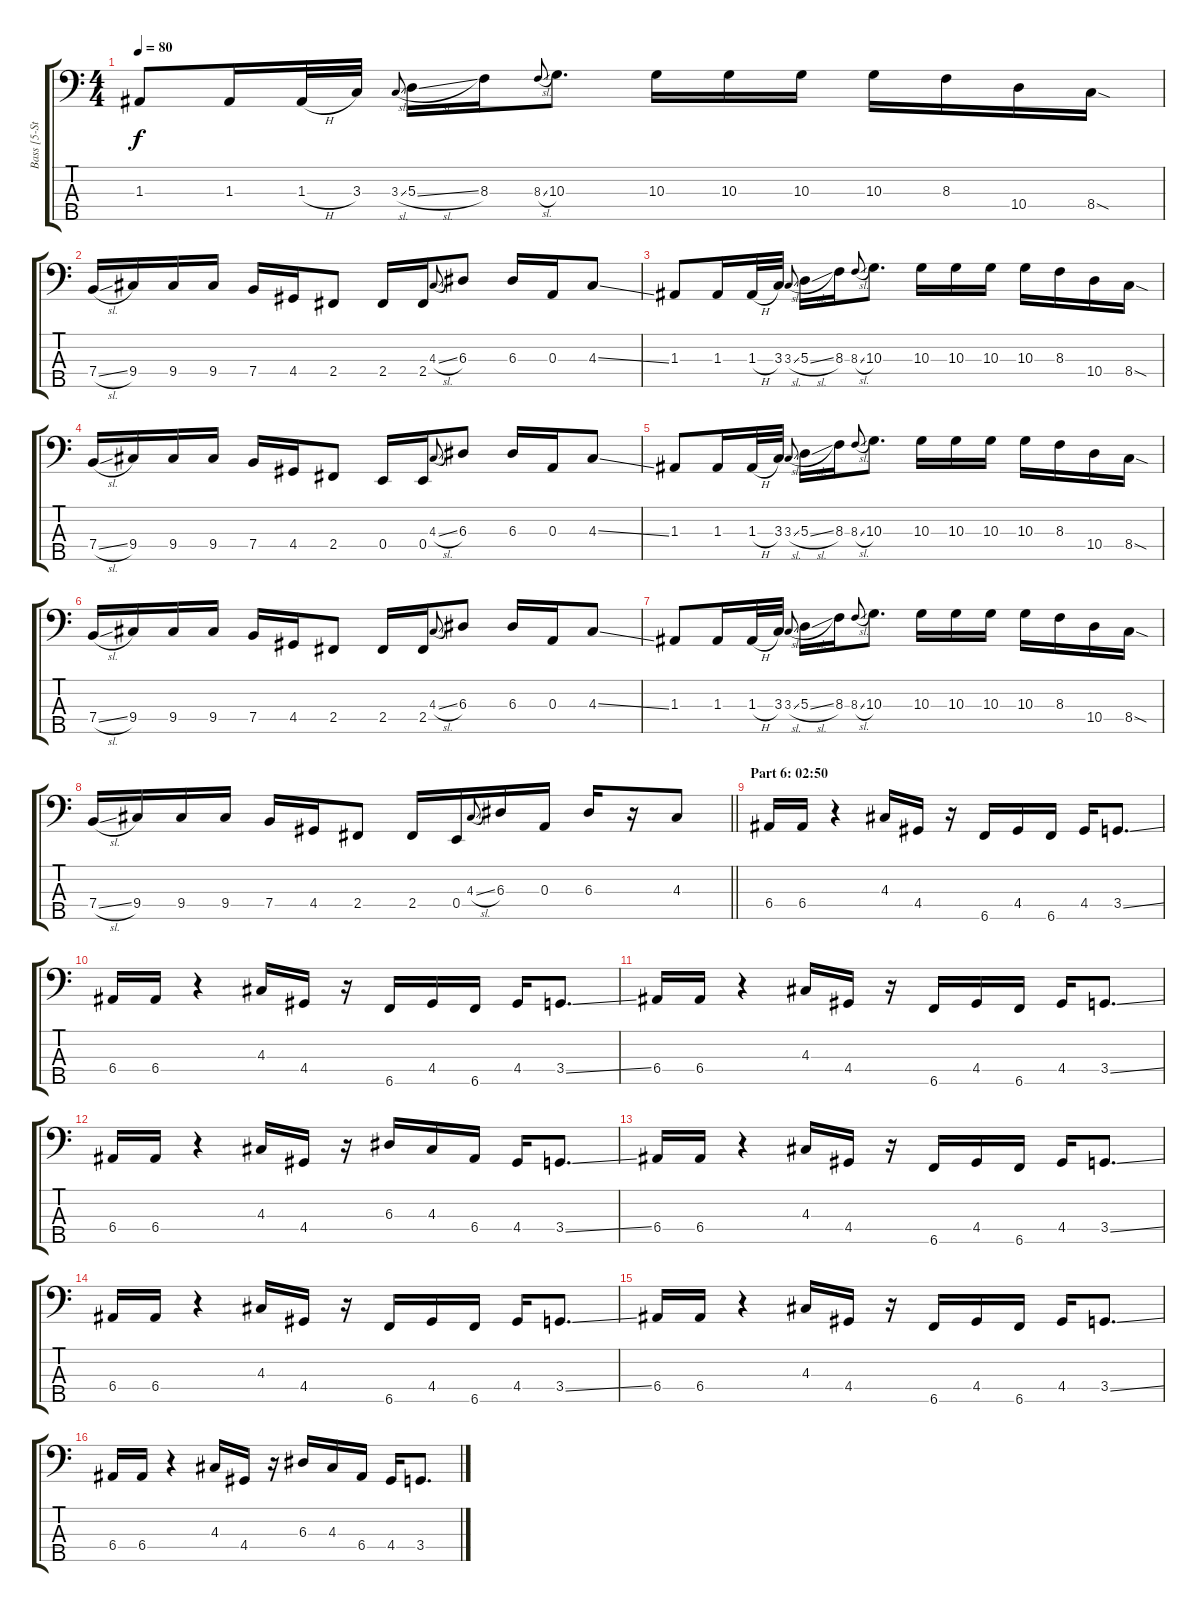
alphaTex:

\track ("Bass [5-String]" "Bass [5-St") {instrument electricbasspick}
\staff {score tabs}
\tuning (G2 D2 A1 E1 B0) {hide}
\ts (4 4)
\tempo 80
\clef f4
\ks c
1.3.8{dy f} 1.3.16 1.3{h}.32 3.3.32 3.3{sl}.8{gr onbeat} 5.3{sl}.16 8.3.16 8.3{sl}.8{gr onbeat} 10.3.8{d} 10.3.16 10.3.16 10.3.16 10.3.16 8.3.16 10.4.16 8.4{sod}.16 |
7.4{sl}.16 9.4.16 9.4.16 9.4.16 7.4.16 4.4.16 2.4.8 2.4.16 2.4.16 4.3{sl}.8{gr onbeat} 6.3.8 6.3.16 0.3.16 4.3{ss}.8 |
1.3.8 1.3.16 1.3{h}.32 3.3.32 3.3{sl}.8{gr onbeat} 5.3{sl}.16 8.3.16 8.3{sl}.8{gr onbeat} 10.3.8{d} 10.3.16 10.3.16 10.3.16 10.3.16 8.3.16 10.4.16 8.4{sod}.16 |
7.4{sl}.16 9.4.16 9.4.16 9.4.16 7.4.16 4.4.16 2.4.8 0.4.16 0.4.16 4.3{sl}.8{gr onbeat} 6.3.8 6.3.16 0.3.16 4.3{ss}.8 |
1.3.8 1.3.16 1.3{h}.32 3.3.32 3.3{sl}.8{gr onbeat} 5.3{sl}.16 8.3.16 8.3{sl}.8{gr onbeat} 10.3.8{d} 10.3.16 10.3.16 10.3.16 10.3.16 8.3.16 10.4.16 8.4{sod}.16 |
7.4{sl}.16 9.4.16 9.4.16 9.4.16 7.4.16 4.4.16 2.4.8 2.4.16 2.4.16 4.3{sl}.8{gr onbeat} 6.3.8 6.3.16 0.3.16 4.3{ss}.8 |
1.3.8 1.3.16 1.3{h}.32 3.3.32 3.3{sl}.8{gr onbeat} 5.3{sl}.16 8.3.16 8.3{sl}.8{gr onbeat} 10.3.8{d} 10.3.16 10.3.16 10.3.16 10.3.16 8.3.16 10.4.16 8.4{sod}.16 |
\barLineRight lightlight
7.4{sl}.16 9.4.16 9.4.16 9.4.16 7.4.16 4.4.16 2.4.8 2.4.16 0.4.16 4.3{sl}.8{gr onbeat} 6.3.16 0.3.16 6.3.16 r.16 4.3.8 |
\section ("" "Part 6: 02:50")
6.4.16 6.4.16 r.4 4.3.16 4.4.16 r.16 6.5.16 4.4.16 6.5.16 4.4.16 3.4{ss}.8{d} |
6.4.16 6.4.16 r.4 4.3.16 4.4.16 r.16 6.5.16 4.4.16 6.5.16 4.4.16 3.4{ss}.8{d} |
6.4.16 6.4.16 r.4 4.3.16 4.4.16 r.16 6.5.16 4.4.16 6.5.16 4.4.16 3.4{ss}.8{d} |
6.4.16 6.4.16 r.4 4.3.16 4.4.16 r.16 6.3.16 4.3.16 6.4.16 4.4.16 3.4{ss}.8{d} |
6.4.16 6.4.16 r.4 4.3.16 4.4.16 r.16 6.5.16 4.4.16 6.5.16 4.4.16 3.4{ss}.8{d} |
6.4.16 6.4.16 r.4 4.3.16 4.4.16 r.16 6.5.16 4.4.16 6.5.16 4.4.16 3.4{ss}.8{d} |
6.4.16 6.4.16 r.4 4.3.16 4.4.16 r.16 6.5.16 4.4.16 6.5.16 4.4.16 3.4{ss}.8{d} |
6.4.16 6.4.16 r.4 4.3.16 4.4.16 r.16 6.3.16 4.3.16 6.4.16 4.4.16 3.4{ss}.8{d}
